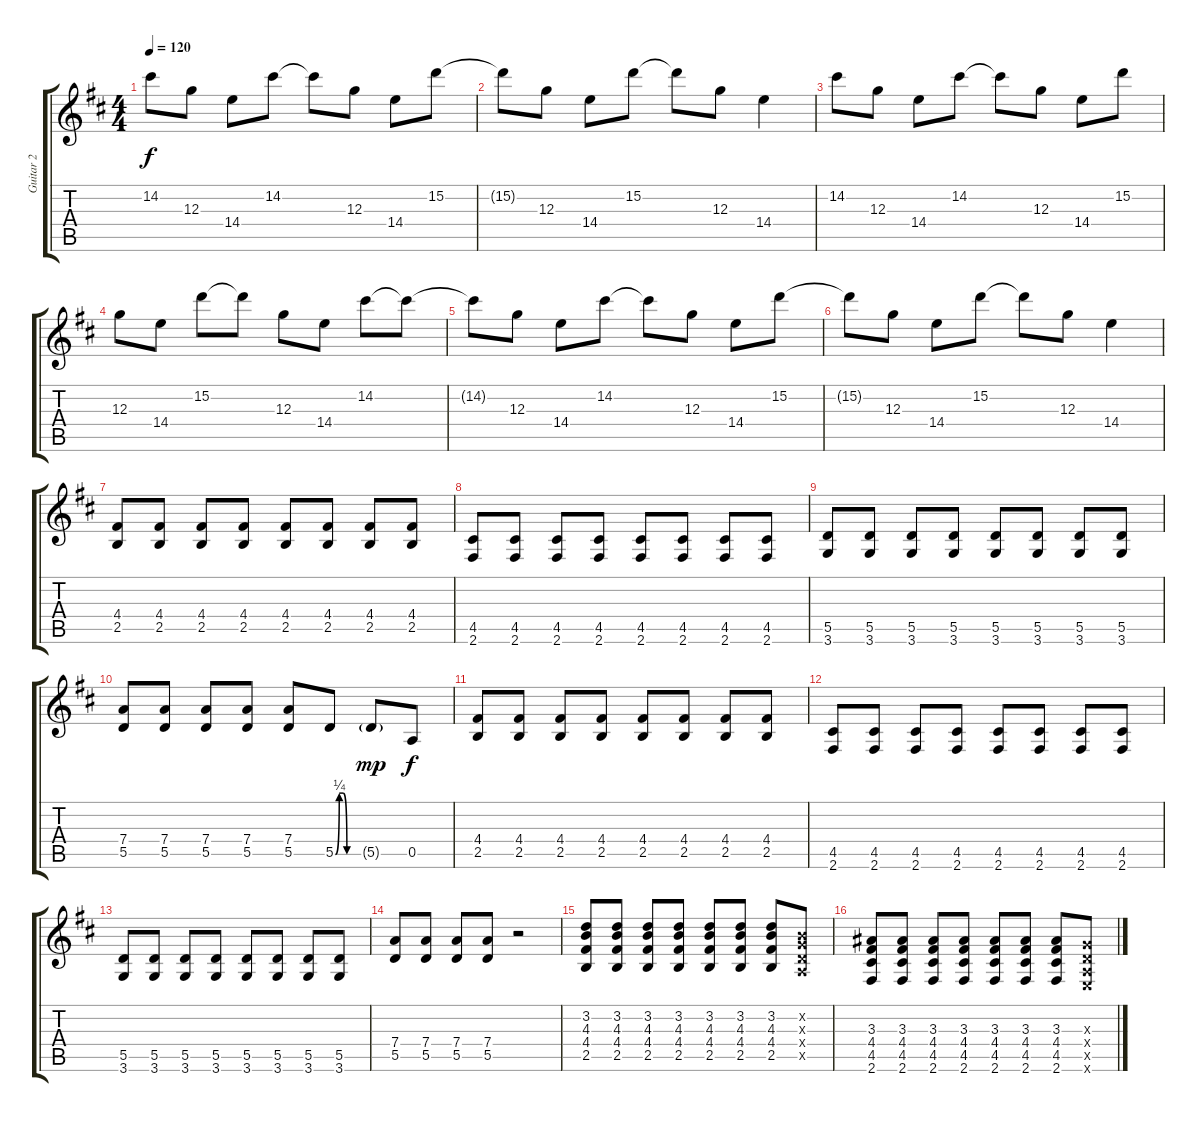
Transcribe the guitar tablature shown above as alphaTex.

\track ("Guitar 2" "Guitar 2") {instrument overdrivenguitar}
\staff {score tabs}
\tuning (E4 B3 G3 D3 A2 E2) {hide}
\ts (4 4)
\tempo 120
\clef g2
\ks d
14.2{t}.8{dy f} 12.3.8 14.4.8 14.2.8 14.2{t}.8 12.3.8 14.4.8 15.2.8 |
15.2{t}.8 12.3.8 14.4.8 15.2.8 15.2{t}.8 12.3.8 14.4.4 |
14.2.8 12.3.8 14.4.8 14.2.8 14.2{t}.8 12.3.8 14.4.8 15.2.8 |
12.3.8 14.4.8 15.2.8 15.2{t}.8 12.3.8 14.4.8 14.2.8 14.2{t}.8 |
14.2{t}.8 12.3.8 14.4.8 14.2.8 14.2{t}.8 12.3.8 14.4.8 15.2.8 |
15.2{t}.8 12.3.8 14.4.8 15.2.8 15.2{t}.8 12.3.8 14.4.4 |
(4.4 2.5).8 (4.4 2.5).8 (4.4 2.5).8 (4.4 2.5).8 (4.4 2.5).8 (4.4 2.5).8 (4.4 2.5).8 (4.4 2.5).8 |
(4.5 2.6).8 (4.5 2.6).8 (4.5 2.6).8 (4.5 2.6).8 (4.5 2.6).8 (4.5 2.6).8 (4.5 2.6).8 (4.5 2.6).8 |
(5.5 3.6).8 (5.5 3.6).8 (5.5 3.6).8 (5.5 3.6).8 (5.5 3.6).8 (5.5 3.6).8 (5.5 3.6).8 (5.5 3.6).8 |
(7.4 5.5).8 (7.4 5.5).8 (7.4 5.5).8 (7.4 5.5).8 (7.4 5.5).8 5.5{be (custom 0 0 10 1 20 1 30 0 60 0)}.8 5.5{g}.8{dy mp} 0.5.8{dy f} |
(4.4 2.5).8 (4.4 2.5).8 (4.4 2.5).8 (4.4 2.5).8 (4.4 2.5).8 (4.4 2.5).8 (4.4 2.5).8 (4.4 2.5).8 |
(4.5 2.6).8 (4.5 2.6).8 (4.5 2.6).8 (4.5 2.6).8 (4.5 2.6).8 (4.5 2.6).8 (4.5 2.6).8 (4.5 2.6).8 |
(5.5 3.6).8 (5.5 3.6).8 (5.5 3.6).8 (5.5 3.6).8 (5.5 3.6).8 (5.5 3.6).8 (5.5 3.6).8 (5.5 3.6).8 |
(7.4 5.5).8 (7.4 5.5).8 (7.4 5.5).8 (7.4 5.5).8 r.2 |
(3.2 4.3 4.4 2.5).8 (3.2 4.3 4.4 2.5).8 (3.2 4.3 4.4 2.5).8 (3.2 4.3 4.4 2.5).8 (3.2 4.3 4.4 2.5).8 (3.2 4.3 4.4 2.5).8 (3.2 4.3 4.4 2.5).8 (0.2{x} 0.3{x} 0.4{x} 0.5{x}).8 |
(3.3 4.4 4.5 2.6).8 (3.3 4.4 4.5 2.6).8 (3.3 4.4 4.5 2.6).8 (3.3 4.4 4.5 2.6).8 (3.3 4.4 4.5 2.6).8 (3.3 4.4 4.5 2.6).8 (3.3 4.4 4.5 2.6).8 (0.3{x} 0.4{x} 0.5{x} 0.6{x}).8
